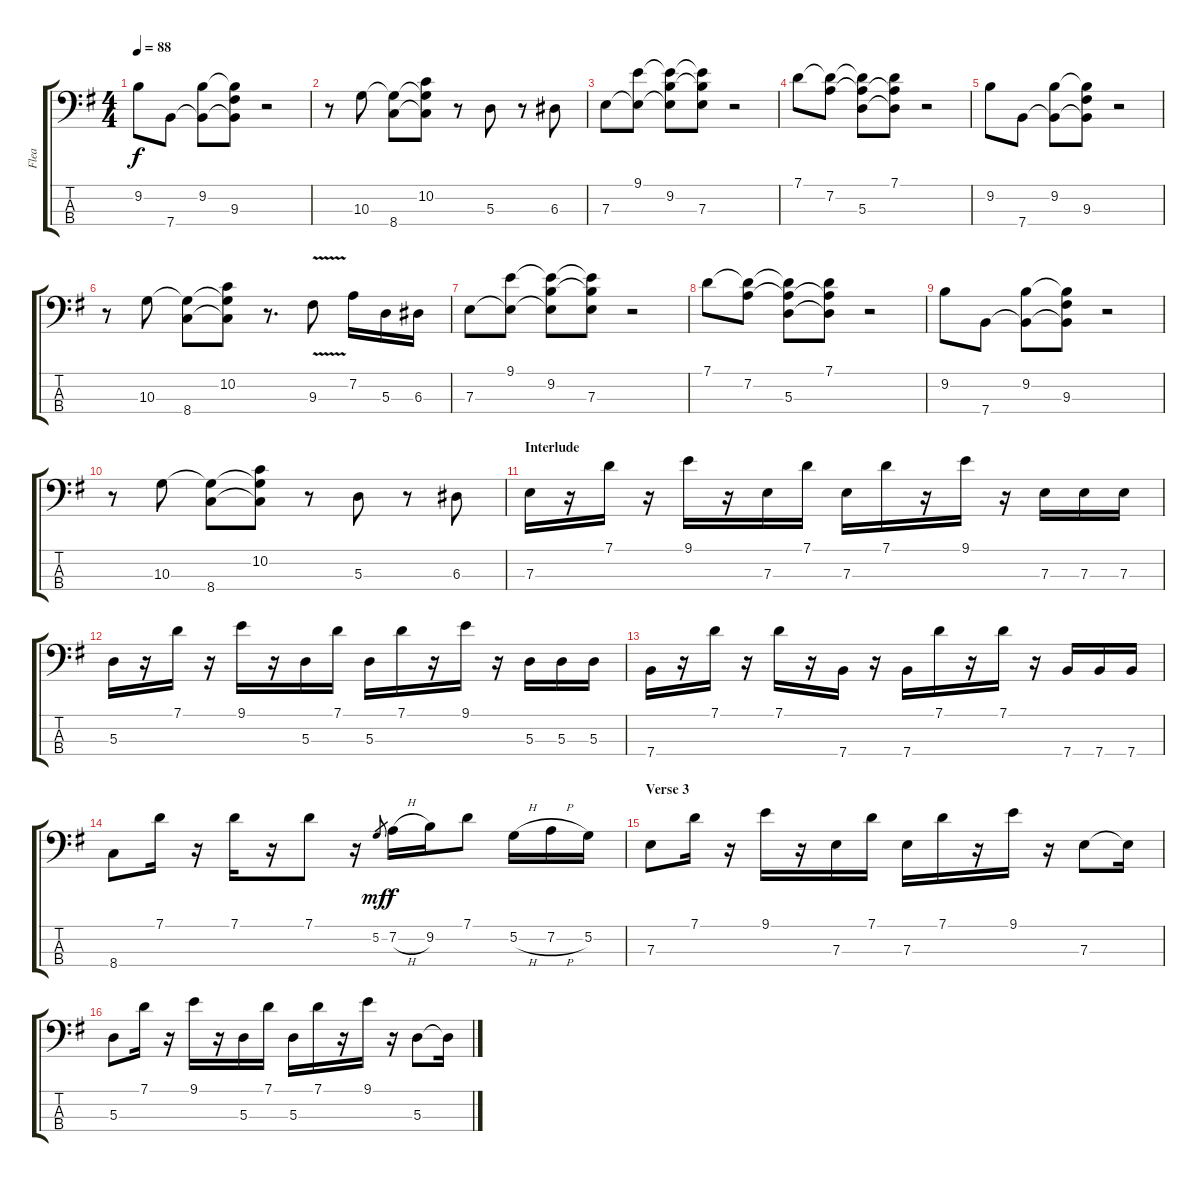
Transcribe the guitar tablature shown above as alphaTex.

\track ("Flea" "Flea") {instrument electricbassfinger}
\staff {score tabs}
\tuning (G2 D2 A1 E1) {hide}
\ts (4 4)
\tempo 88
\clef f4
\ks g
9.2.8{dy f} 7.4.8 (9.2 7.4{t}).8 (9.2{t} 9.3 7.4{t}).8 r.2 |
r.8 10.3.8 (10.3{t} 8.4).8 (10.2 10.3{t} 8.4{t}).8 r.8 5.3.8 r.8 6.3.8 |
7.3.8 (9.1 7.3{t}).8 (9.1{t} 9.2 7.3{t}).8 (9.1{t} 9.2{t} 7.3).8 r.2 |
7.1.8 (7.1{t} 7.2).8 (7.1{t} 7.2{t} 5.3).8 (7.1 7.2{t} 5.3{t}).8 r.2 |
9.2.8 7.4.8 (9.2 7.4{t}).8 (9.2{t} 9.3 7.4{t}).8 r.2 |
r.8 10.3.8 (10.3{t} 8.4).8 (10.2 10.3{t} 8.4{t}).8 r.8{d} 9.3{v}.8 7.2.16 5.3.16 6.3.16 |
7.3.8 (9.1 7.3{t}).8 (9.1{t} 9.2 7.3{t}).8 (9.1{t} 9.2{t} 7.3).8 r.2 |
7.1.8 (7.1{t} 7.2).8 (7.1{t} 7.2{t} 5.3).8 (7.1 7.2{t} 5.3{t}).8 r.2 |
9.2.8 7.4.8 (9.2 7.4{t}).8 (9.2{t} 9.3 7.4{t}).8 r.2 |
r.8 10.3.8 (10.3{t} 8.4).8 (10.2 10.3{t} 8.4{t}).8 r.8 5.3.8 r.8 6.3.8 |
\section ("" "Interlude")
7.3.16 r.16 7.1.16 r.16 9.1.16 r.16 7.3.16 7.1.16 7.3.16 7.1.16 r.16 9.1.16 r.16 7.3.16 7.3.16 7.3.16 |
5.3.16 r.16 7.1.16 r.16 9.1.16 r.16 5.3.16 7.1.16 5.3.16 7.1.16 r.16 9.1.16 r.16 5.3.16 5.3.16 5.3.16 |
7.4.16 r.16 7.1.16 r.16 7.1.16 r.16 7.4.16 r.16 7.4.16 7.1.16 r.16 7.1.16 r.16 7.4.16 7.4.16 7.4.16 |
8.4.8 7.1.16 r.16 7.1.16 r.16 7.1.8 r.16 5.2.8{gr dy mf} 7.2{h}.16{dy f} 9.2.16 7.1.8 5.2{h}.16 7.2{h}.16 5.2.16 |
\section ("" "Verse 3")
7.3.8 7.1.16 r.16 9.1.16 r.16 7.3.16 7.1.16 7.3.16 7.1.16 r.16 9.1.16 r.16 7.3.8 7.3{t}.16 |
5.3.8 7.1.16 r.16 9.1.16 r.16 5.3.16 7.1.16 5.3.16 7.1.16 r.16 9.1.16 r.16 5.3.8 5.3{t}.16
